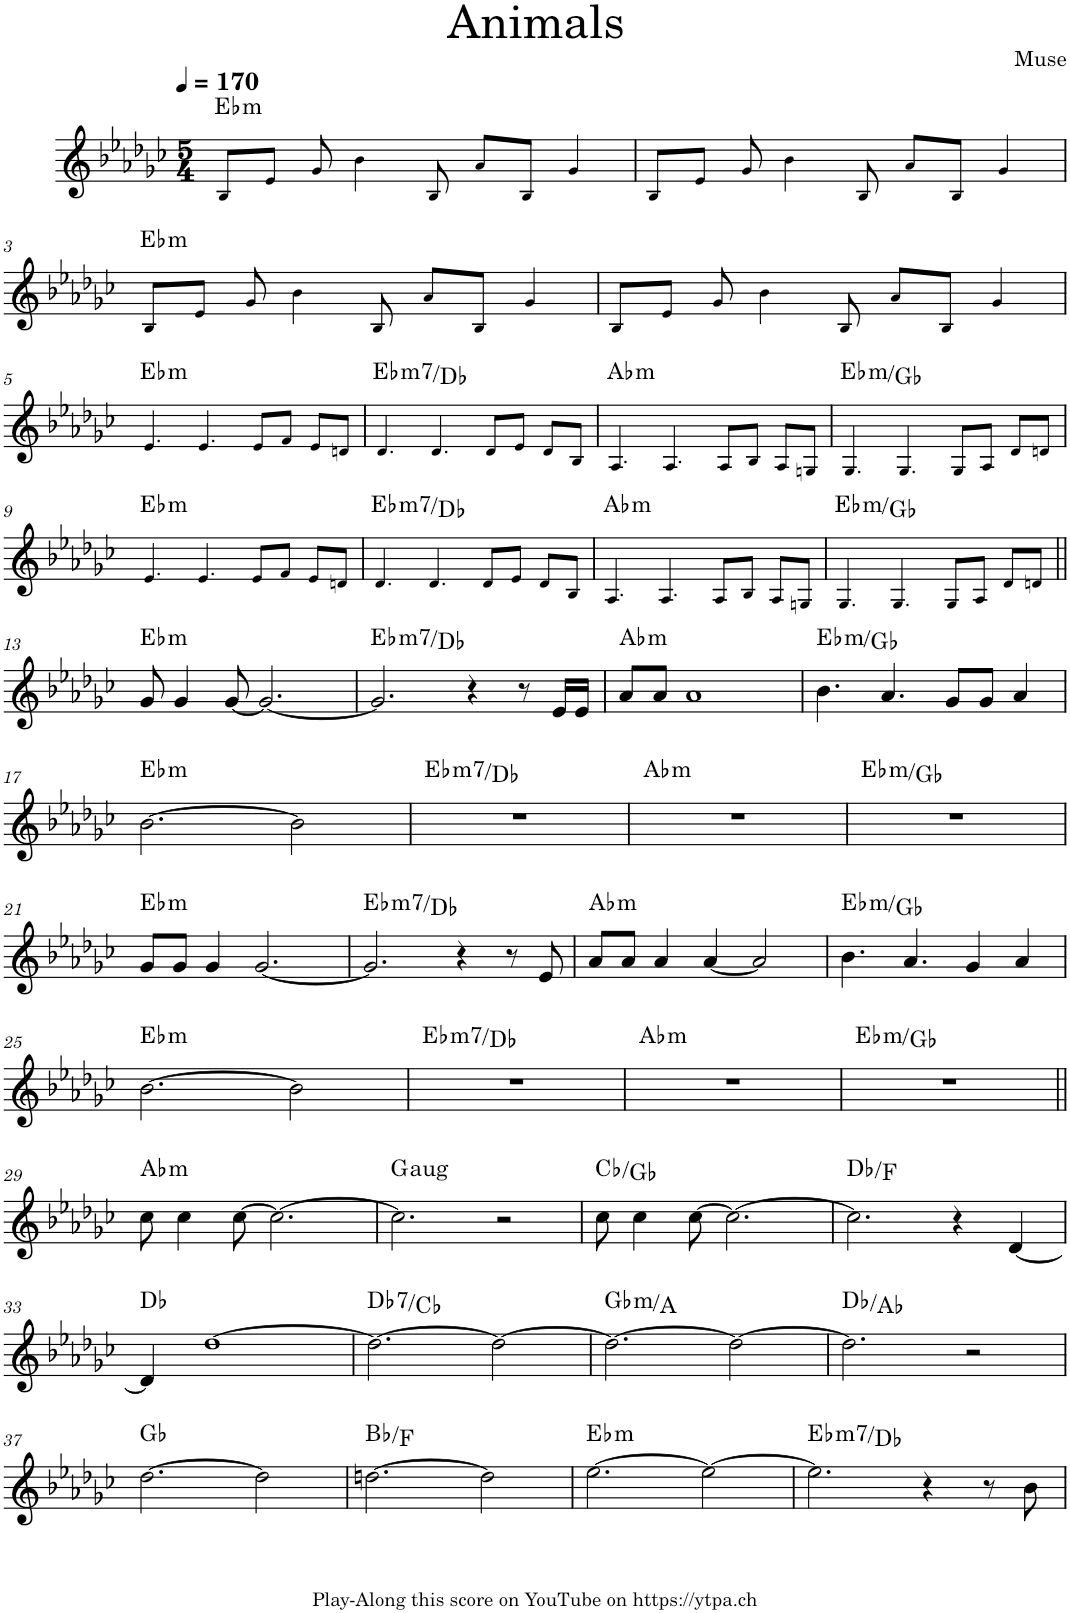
**kern	**harte
*part1	*part1
*staff1	*
*I"Piano	*
*I'Pno.	*
*clefG2	*
*k[b-e-a-d-g-c-]	*
*M5/4	*
*MM170	*
=1	=1
!	!LO:H:kt=m
8B-!/L	Eb:min
8e-!/J	.
8g-!/	.
4b-!\	.
8B-!/	.
8a-!/L	.
8B-!/J	.
4g-!/	.
=2	=2
8B-!/L	.
8e-!/J	.
8g-!/	.
4b-!\	.
8B-!/	.
8a-!/L	.
8B-!/J	.
4g-!/	.
!!LO:LB:g=z
=3	=3
!	!LO:H:kt=m
8B-!/L	Eb:min
8e-!/J	.
8g-!/	.
4b-!\	.
8B-!/	.
8a-!/L	.
8B-!/J	.
4g-!/	.
=4	=4
8B-!/L	.
8e-!/J	.
8g-!/	.
4b-!\	.
8B-!/	.
8a-!/L	.
8B-!/J	.
4g-!/	.
!!LO:LB:g=z
=5	=5
!	!LO:H:kt=m
4.e-!/	Eb:min
4.e-!/	.
8e-!/L	.
8f!/J	.
8e-!/L	.
8dn!/J	.
=6	=6
!	!LO:H:kt=m7
4.d-!/	Eb:min7/b7
4.d-!/	.
8d-!/L	.
8e-!/J	.
8d-!/L	.
8B-!/J	.
=7	=7
!	!LO:H:kt=m
4.A-!/	Ab:min
4.A-!/	.
8A-!/L	.
8B-!/J	.
8A-!/L	.
8Gn!/J	.
=8	=8
!	!LO:H:kt=m
4.G-!/	Eb:min/b3
4.G-!/	.
8G-!/L	.
8A-!/J	.
8d-!/L	.
8dn!/J	.
!!LO:LB:g=z
=9	=9
!	!LO:H:kt=m
4.e-!/	Eb:min
4.e-!/	.
8e-!/L	.
8f!/J	.
8e-!/L	.
8dn!/J	.
=10	=10
!	!LO:H:kt=m7
4.d-!/	Eb:min7/b7
4.d-!/	.
8d-!/L	.
8e-!/J	.
8d-!/L	.
8B-!/J	.
=11	=11
!	!LO:H:kt=m
4.A-!/	Ab:min
4.A-!/	.
8A-!/L	.
8B-!/J	.
8A-!/L	.
8Gn!/J	.
=12	=12
!	!LO:H:kt=m
4.G-!/	Eb:min/b3
4.G-!/	.
8G-!/L	.
8A-!/J	.
8d-!/L	.
8dn!/J	.
!!LO:LB:g=z
=13||	=13||
!	!LO:H:kt=m
8g-/	Eb:min
4g-/	.
[8g-/	.
2.g-/_	.
=14	=14
!	!LO:H:kt=m7
2.g-/]	Eb:min7/b7
4r	.
8r	.
16e-/LL	.
16e-/JJ	.
=15	=15
!	!LO:H:kt=m
8a-/L	Ab:min
8a-/J	.
1a-	.
=16	=16
!	!LO:H:kt=m
4.b-\	Eb:min/b3
4.a-/	.
8g-/L	.
8g-/J	.
4a-/	.
!!LO:LB:g=z
=17	=17
!	!LO:H:kt=m
[2.b-\	Eb:min
2b-\]	.
=18	=18
!	!LO:H:kt=m7
4%5r	Eb:min7/b7
=19	=19
!	!LO:H:kt=m
4%5r	Ab:min
=20	=20
!	!LO:H:kt=m
4%5r	Eb:min/b3
!!LO:LB:g=z
=21	=21
!	!LO:H:kt=m
8g-/L	Eb:min
8g-/J	.
4g-/	.
[2.g-/	.
=22	=22
!	!LO:H:kt=m7
2.g-/]	Eb:min7/b7
4r	.
8r	.
8e-/	.
=23	=23
!	!LO:H:kt=m
8a-/L	Ab:min
8a-/J	.
4a-/	.
[4a-/	.
2a-/]	.
=24	=24
!	!LO:H:kt=m
4.b-\	Eb:min/b3
4.a-/	.
4g-/	.
4a-/	.
!!LO:LB:g=z
=25	=25
!	!LO:H:kt=m
[2.b-\	Eb:min
2b-\]	.
=26	=26
!	!LO:H:kt=m7
4%5r	Eb:min7/b7
=27	=27
!	!LO:H:kt=m
4%5r	Ab:min
=28	=28
!	!LO:H:kt=m
4%5r	Eb:min/b3
!!LO:LB:g=z
=29||	=29||
!	!LO:H:kt=m
8cc-\	Ab:min
4cc-\	.
[8cc-\	.
2.cc-\_	.
=30	=30
!	!LO:H:kt=aug
2.cc-\]	G:aug
2r	.
=31	=31
8cc-\	Cb:maj/5
4cc-\	.
[8cc-\	.
2.cc-\_	.
=32	=32
2.cc-\]	Db:maj/3
4r	.
[4d-/	.
!!LO:LB:g=z
=33	=33
4d-/]	Db:maj
[1dd-	.
=34	=34
!	!LO:H:kt=7
2.dd-\_	Db:7/b7
2dd-\_	.
=35	=35
!	!LO:H:kt=m
2.dd-\_	Gb:min/#2
2dd-\_	.
=36	=36
2.dd-\]	Db:maj/5
2r	.
!!LO:LB:g=z
=37	=37
[2.dd-\	Gb:maj
2dd-\]	.
=38	=38
[2.ddn\	Bb:maj/5
2dd\]	.
=39	=39
!	!LO:H:kt=m
[2.ee-\	Eb:min
2ee-\_	.
=40	=40
!	!LO:H:kt=m7
2.ee-\]	Eb:min7/b7
4r	.
8r	.
8b-\	.
=	=
*-	*-
